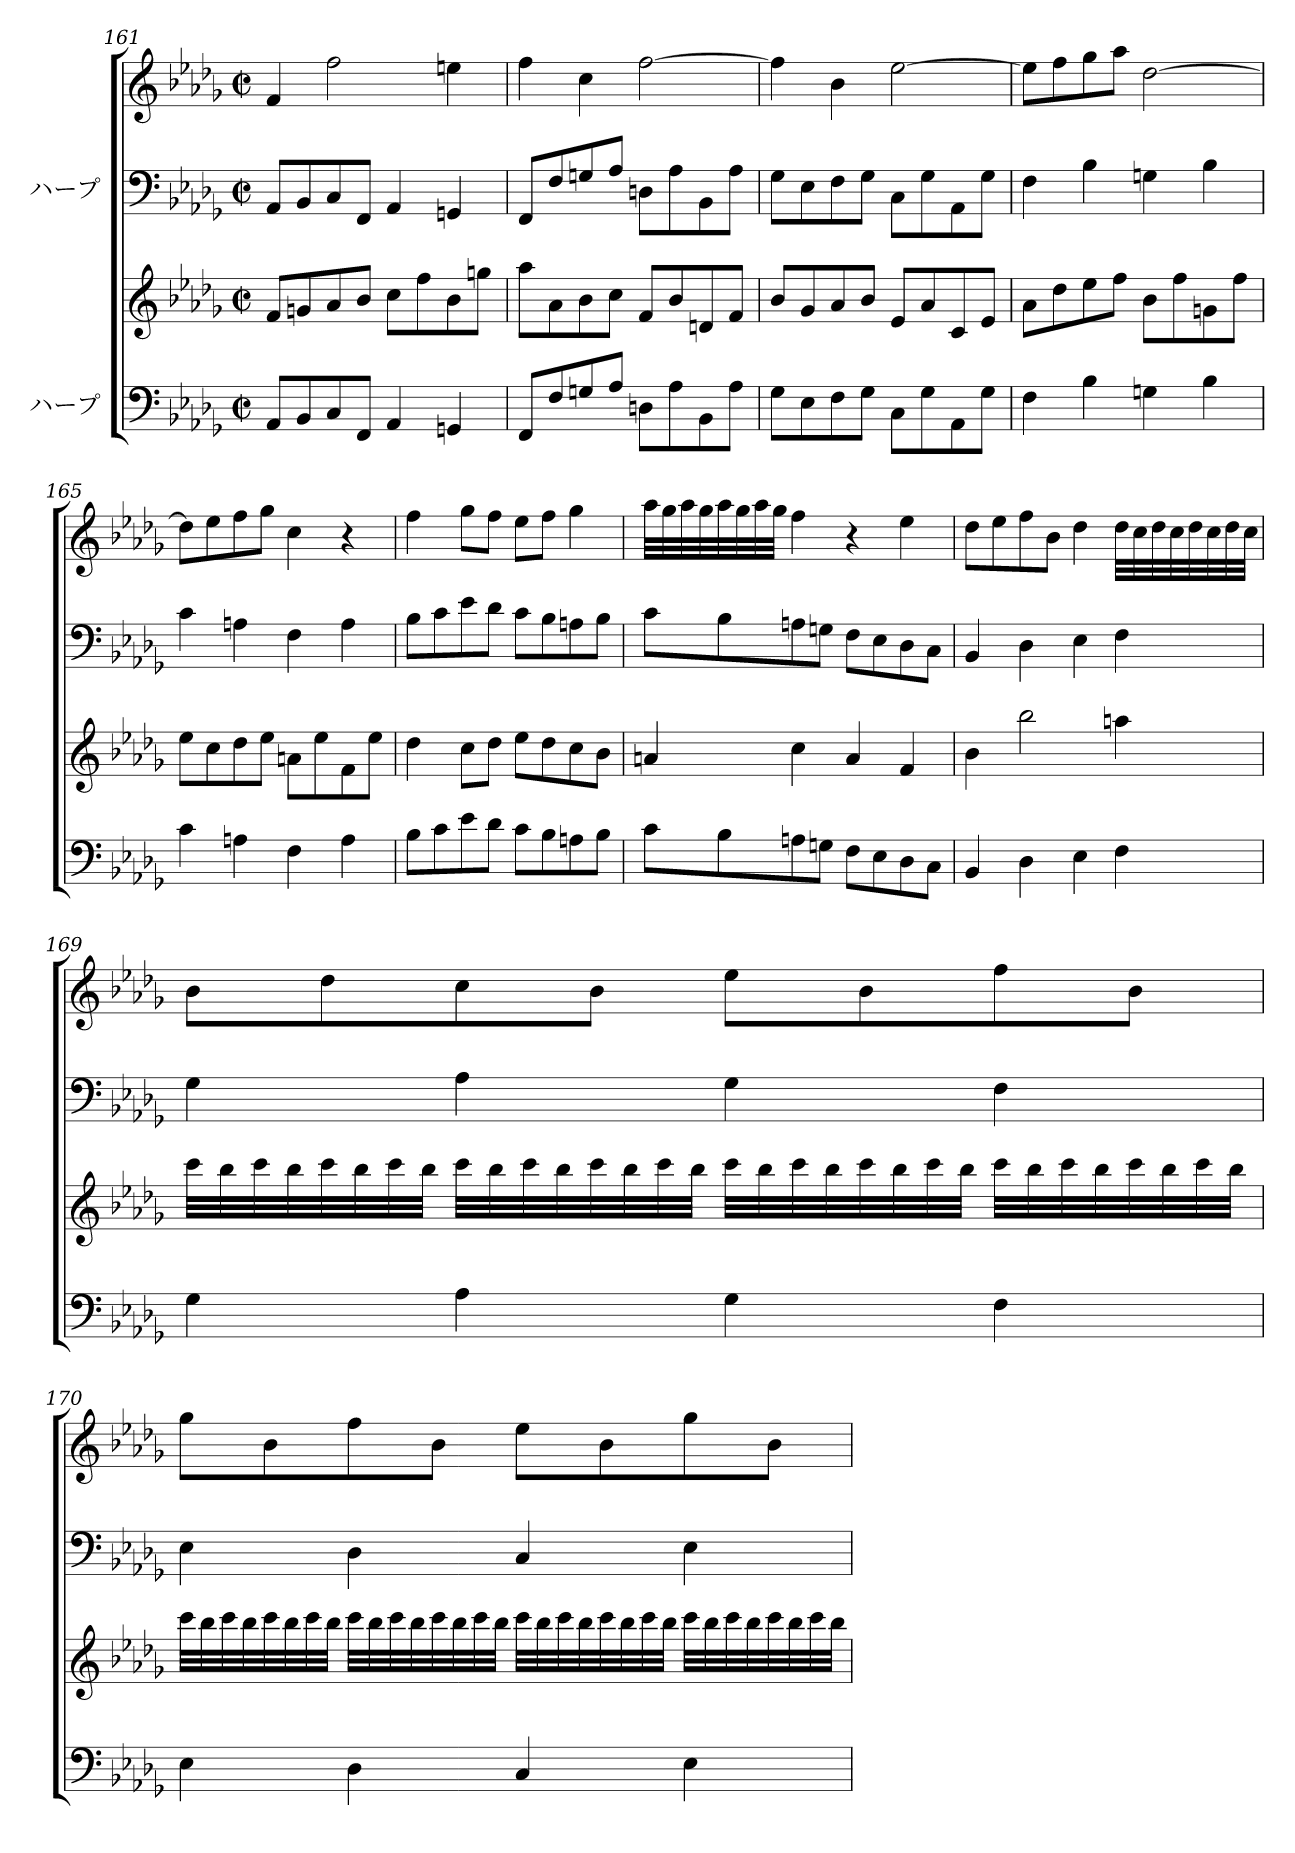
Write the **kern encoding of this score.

**kern	**kern	**kern	**kern
*part2	*part2	*part1	*part1
*staff4	*staff3	*staff2	*staff1
*I"ハープ	*	*I"ハープ	*
!!LO:PB:g=z
*clefF4	*clefG2	*clefF4	*clefG2
*k[b-e-a-d-g-]	*k[b-e-a-d-g-]	*k[b-e-a-d-g-]	*k[b-e-a-d-g-]
*M2/2	*M2/2	*M2/2	*M2/2
*met(c|)	*met(c|)	*met(c|)	*met(c|)
=161	=161	=161	=161
8AA-/L	8f/L	8AA-/L	4f/
8BB-/	8gn/	8BB-/	.
8C/	8a-/	8C/	2ff\
8FF/J	8b-/J	8FF/J	.
4AA-/	8cc\L	4AA-/	.
.	8ff\	.	.
4GGn/	8b-\	4GGn/	4een\
.	8ggn\J	.	.
=162	=162	=162	=162
8FF/L	8aa-\L	8FF/L	4ff\
8F/	8a-\	8F/	.
8Gn/	8b-\	8Gn/	4cc\
8A-/J	8cc\J	8A-/J	.
8Dn\L	8f/L	8Dn\L	[2ff\
8A-\	8b-/	8A-\	.
8BB-\	8dn/	8BB-\	.
8A-\J	8f/J	8A-\J	.
=163	=163	=163	=163
8G-\L	8b-/L	8G-\L	4ff\]
8E-\	8g-/	8E-\	.
8F\	8a-/	8F\	4b-\
8G-\J	8b-/J	8G-\J	.
8C\L	8e-/L	8C\L	[2ee-\
8G-\	8a-/	8G-\	.
8AA-\	8c/	8AA-\	.
8G-\J	8e-/J	8G-\J	.
=164	=164	=164	=164
4F\	8a-\L	4F\	8ee-\L]
.	8dd-\	.	8ff\
4B-\	8ee-\	4B-\	8gg-\
.	8ff\J	.	8aa-\J
4Gn\	8b-\L	4Gn\	[2dd-\
.	8ff\	.	.
4B-\	8gn\	4B-\	.
.	8ff\J	.	.
!!LO:LB:g=z
=165	=165	=165	=165
4c\	8ee-\L	4c\	8dd-\L]
.	8cc\	.	8ee-\
4An\	8dd-\	4An\	8ff\
.	8ee-\J	.	8gg-\J
4F\	8an\L	4F\	4cc\
.	8ee-\	.	.
4A\	8f\	4A\	4r
.	8ee-\J	.	.
=166	=166	=166	=166
8B-\L	4dd-\	8B-\L	4ff\
8c\	.	8c\	.
8e-\	8cc\L	8e-\	8gg-\L
8d-\J	8dd-\J	8d-\J	8ff\J
8c\L	8ee-\L	8c\L	8ee-\L
8B-\	8dd-\	8B-\	8ff\J
8An\	8cc\	8An\	4gg-\
8B-\J	8b-\J	8B-\J	.
=167	=167	=167	=167
8c\L	4an/	8c\L	32aa-\LLL
.	.	.	32gg-\
.	.	.	32aa-\
.	.	.	32gg-\
8B-\	.	8B-\	32aa-\
.	.	.	32gg-\
.	.	.	32aa-\
.	.	.	32gg-\JJJ
8An\	4cc\	8An\	4ff\
8Gn\J	.	8Gn\J	.
8F\L	4a/	8F\L	4r
8E-\	.	8E-\	.
8D-\	4f/	8D-\	4ee-\
8C\J	.	8C\J	.
!!LO:LB:g=z
=168	=168	=168	=168
4BB-/	4b-\	4BB-/	8dd-\L
.	.	.	8ee-\
4D-\	2bb-\	4D-\	8ff\
.	.	.	8b-\J
4E-\	.	4E-\	4dd-\
4F\	4aan\	4F\	32dd-\LLL
.	.	.	32cc\
.	.	.	32dd-\
.	.	.	32cc\
.	.	.	32dd-\
.	.	.	32cc\
.	.	.	32dd-\
.	.	.	32cc\JJJ
!!LO:PB:g=z
=169	=169	=169	=169
4G-\	32ccc\LLL	4G-\	8b-\L
.	32bb-\	.	.
.	32ccc\	.	.
.	32bb-\	.	.
.	32ccc\	.	8dd-\
.	32bb-\	.	.
.	32ccc\	.	.
.	32bb-\JJJ	.	.
4A-\	32ccc\LLL	4A-\	8cc\
.	32bb-\	.	.
.	32ccc\	.	.
.	32bb-\	.	.
.	32ccc\	.	8b-\J
.	32bb-\	.	.
.	32ccc\	.	.
.	32bb-\JJJ	.	.
4G-\	32ccc\LLL	4G-\	8ee-\L
.	32bb-\	.	.
.	32ccc\	.	.
.	32bb-\	.	.
.	32ccc\	.	8b-\
.	32bb-\	.	.
.	32ccc\	.	.
.	32bb-\JJJ	.	.
4F\	32ccc\LLL	4F\	8ff\
.	32bb-\	.	.
.	32ccc\	.	.
.	32bb-\	.	.
.	32ccc\	.	8b-\J
.	32bb-\	.	.
.	32ccc\	.	.
.	32bb-\JJJ	.	.
!!LO:LB:g=z
=170	=170	=170	=170
4E-\	32ccc\LLL	4E-\	8gg-\L
.	32bb-\	.	.
.	32ccc\	.	.
.	32bb-\	.	.
.	32ccc\	.	8b-\
.	32bb-\	.	.
.	32ccc\	.	.
.	32bb-\JJJ	.	.
4D-\	32ccc\LLL	4D-\	8ff\
.	32bb-\	.	.
.	32ccc\	.	.
.	32bb-\	.	.
.	32ccc\	.	8b-\J
.	32bb-\	.	.
.	32ccc\	.	.
.	32bb-\JJJ	.	.
4C/	32ccc\LLL	4C/	8ee-\L
.	32bb-\	.	.
.	32ccc\	.	.
.	32bb-\	.	.
.	32ccc\	.	8b-\
.	32bb-\	.	.
.	32ccc\	.	.
.	32bb-\JJJ	.	.
4E-\	32ccc\LLL	4E-\	8gg-\
.	32bb-\	.	.
.	32ccc\	.	.
.	32bb-\	.	.
.	32ccc\	.	8b-\J
.	32bb-\	.	.
.	32ccc\	.	.
.	32bb-\JJJ	.	.
=	=	=	=
*-	*-	*-	*-
